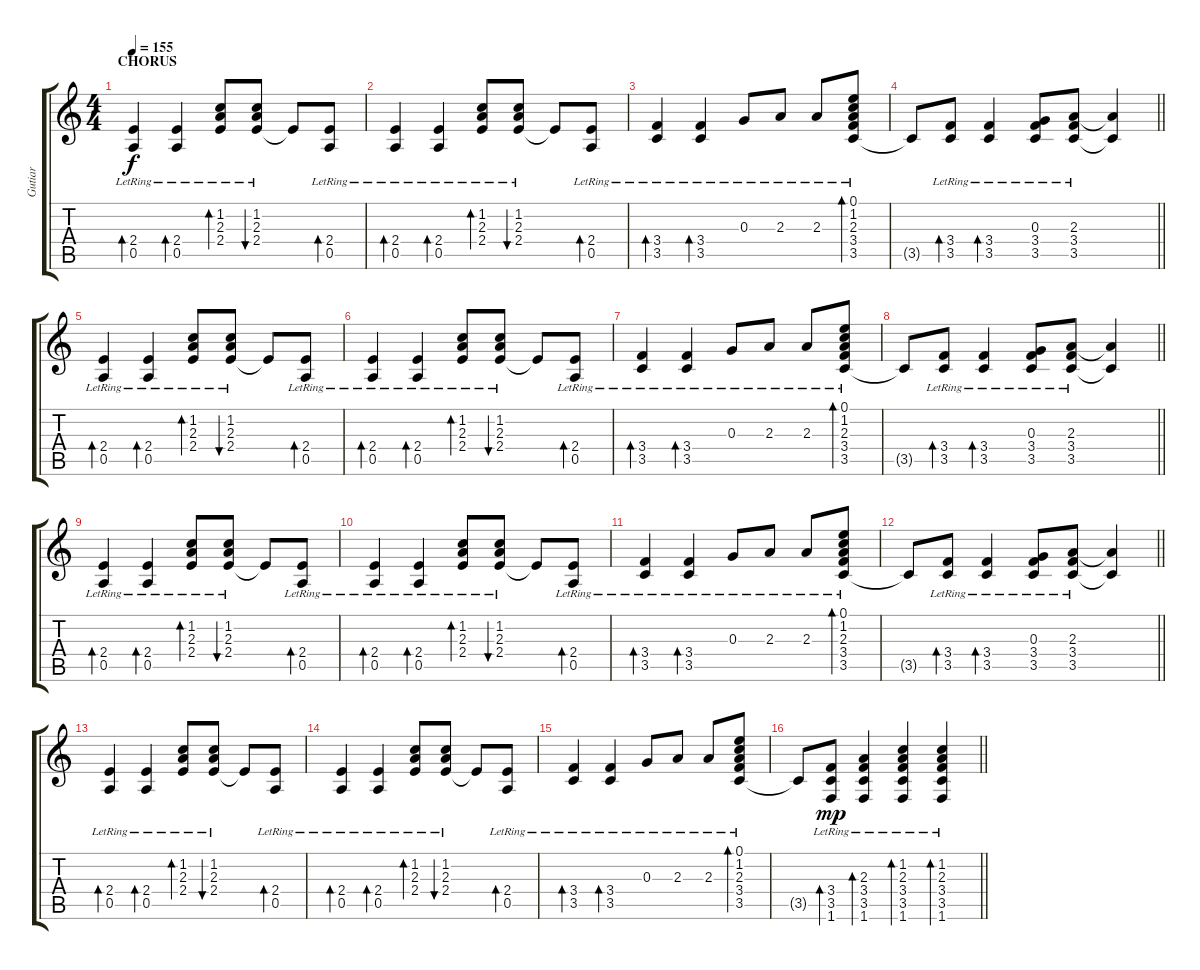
\track ("Gutiar" "Gutiar") {instrument acousticguitarsteel}
\staff {score tabs}
\tuning (E4 B3 G3 D3 A2 E2) {hide}
\ts (4 4)
\section ("" "CHORUS")
\tempo 155
\clef g2
\ks c
(2.4{lr} 0.5{lr}).4{bd 60 dy f} (2.4{lr} 0.5{lr}).4{bd 60} (1.2{lr} 2.3{lr} 2.4{lr}).8{bd 60} (1.2{lr} 2.3{lr} 2.4{lr}).8{bu 60} 2.4{t}.8 (2.4{lr} 0.5{lr}).8{bd 60} |
(2.4{lr} 0.5{lr}).4{bd 60} (2.4{lr} 0.5{lr}).4{bd 60} (1.2{lr} 2.3{lr} 2.4{lr}).8{bd 60} (1.2{lr} 2.3{lr} 2.4{lr}).8{bu 60} 2.4{t}.8 (2.4{lr} 0.5{lr}).8{bd 60} |
(3.4{lr} 3.5{lr}).4{bd 60} (3.4{lr} 3.5{lr}).4{bd 60} 0.3{lr}.8 2.3{lr}.8 2.3{lr}.8 (0.1{lr} 1.2{lr} 2.3{lr} 3.4{lr} 3.5{lr}).8{bd 60} |
\barLineRight lightlight
3.5{t}.8 (3.4{lr} 3.5{lr}).8{bd 60} (3.4{lr} 3.5{lr}).4{bd 60} (0.3{lr} 3.4{lr} 3.5{lr}).8 (2.3{lr} 3.4{lr} 3.5{lr}).8 (2.3{t} 3.5{t}).4 |
(2.4{lr} 0.5{lr}).4{bd 60} (2.4{lr} 0.5{lr}).4{bd 60} (1.2{lr} 2.3{lr} 2.4{lr}).8{bd 60} (1.2{lr} 2.3{lr} 2.4{lr}).8{bu 60} 2.4{t}.8 (2.4{lr} 0.5{lr}).8{bd 60} |
(2.4{lr} 0.5{lr}).4{bd 60} (2.4{lr} 0.5{lr}).4{bd 60} (1.2{lr} 2.3{lr} 2.4{lr}).8{bd 60} (1.2{lr} 2.3{lr} 2.4{lr}).8{bu 60} 2.4{t}.8 (2.4{lr} 0.5{lr}).8{bd 60} |
(3.4{lr} 3.5{lr}).4{bd 60} (3.4{lr} 3.5{lr}).4{bd 60} 0.3{lr}.8 2.3{lr}.8 2.3{lr}.8 (0.1{lr} 1.2{lr} 2.3{lr} 3.4{lr} 3.5{lr}).8{bd 60} |
\barLineRight lightlight
3.5{t}.8 (3.4{lr} 3.5{lr}).8{bd 60} (3.4{lr} 3.5{lr}).4{bd 60} (0.3{lr} 3.4{lr} 3.5{lr}).8 (2.3{lr} 3.4{lr} 3.5{lr}).8 (2.3{t} 3.5{t}).4 |
(2.4{lr} 0.5{lr}).4{bd 60} (2.4{lr} 0.5{lr}).4{bd 60} (1.2{lr} 2.3{lr} 2.4{lr}).8{bd 60} (1.2{lr} 2.3{lr} 2.4{lr}).8{bu 60} 2.4{t}.8 (2.4{lr} 0.5{lr}).8{bd 60} |
(2.4{lr} 0.5{lr}).4{bd 60} (2.4{lr} 0.5{lr}).4{bd 60} (1.2{lr} 2.3{lr} 2.4{lr}).8{bd 60} (1.2{lr} 2.3{lr} 2.4{lr}).8{bu 60} 2.4{t}.8 (2.4{lr} 0.5{lr}).8{bd 60} |
(3.4{lr} 3.5{lr}).4{bd 60} (3.4{lr} 3.5{lr}).4{bd 60} 0.3{lr}.8 2.3{lr}.8 2.3{lr}.8 (0.1{lr} 1.2{lr} 2.3{lr} 3.4{lr} 3.5{lr}).8{bd 60} |
\barLineRight lightlight
3.5{t}.8 (3.4{lr} 3.5{lr}).8{bd 60} (3.4{lr} 3.5{lr}).4{bd 60} (0.3{lr} 3.4{lr} 3.5{lr}).8 (2.3{lr} 3.4{lr} 3.5{lr}).8 (2.3{t} 3.5{t}).4 |
(2.4{lr} 0.5{lr}).4{bd 60} (2.4{lr} 0.5{lr}).4{bd 60} (1.2{lr} 2.3{lr} 2.4{lr}).8{bd 60} (1.2{lr} 2.3{lr} 2.4{lr}).8{bu 60} 2.4{t}.8 (2.4{lr} 0.5{lr}).8{bd 60} |
(2.4{lr} 0.5{lr}).4{bd 60} (2.4{lr} 0.5{lr}).4{bd 60} (1.2{lr} 2.3{lr} 2.4{lr}).8{bd 60} (1.2{lr} 2.3{lr} 2.4{lr}).8{bu 60} 2.4{t}.8 (2.4{lr} 0.5{lr}).8{bd 60} |
(3.4{lr} 3.5{lr}).4{bd 60} (3.4{lr} 3.5{lr}).4{bd 60} 0.3{lr}.8 2.3{lr}.8 2.3{lr}.8 (0.1{lr} 1.2{lr} 2.3{lr} 3.4{lr} 3.5{lr}).8{bd 60} |
\barLineRight lightlight
3.5{t}.8 (3.4{lr} 3.5{lr} 1.6{lr}).8{bd 60 dy mp} (2.3{lr} 3.4{lr} 3.5{lr} 1.6{lr}).4{bd 60} (1.2 2.3{lr} 3.4{lr} 3.5{lr} 1.6{lr}).4{bd 60} (1.2 2.3{lr} 3.4{lr} 3.5{lr} 1.6{lr}).4{bd 60}
